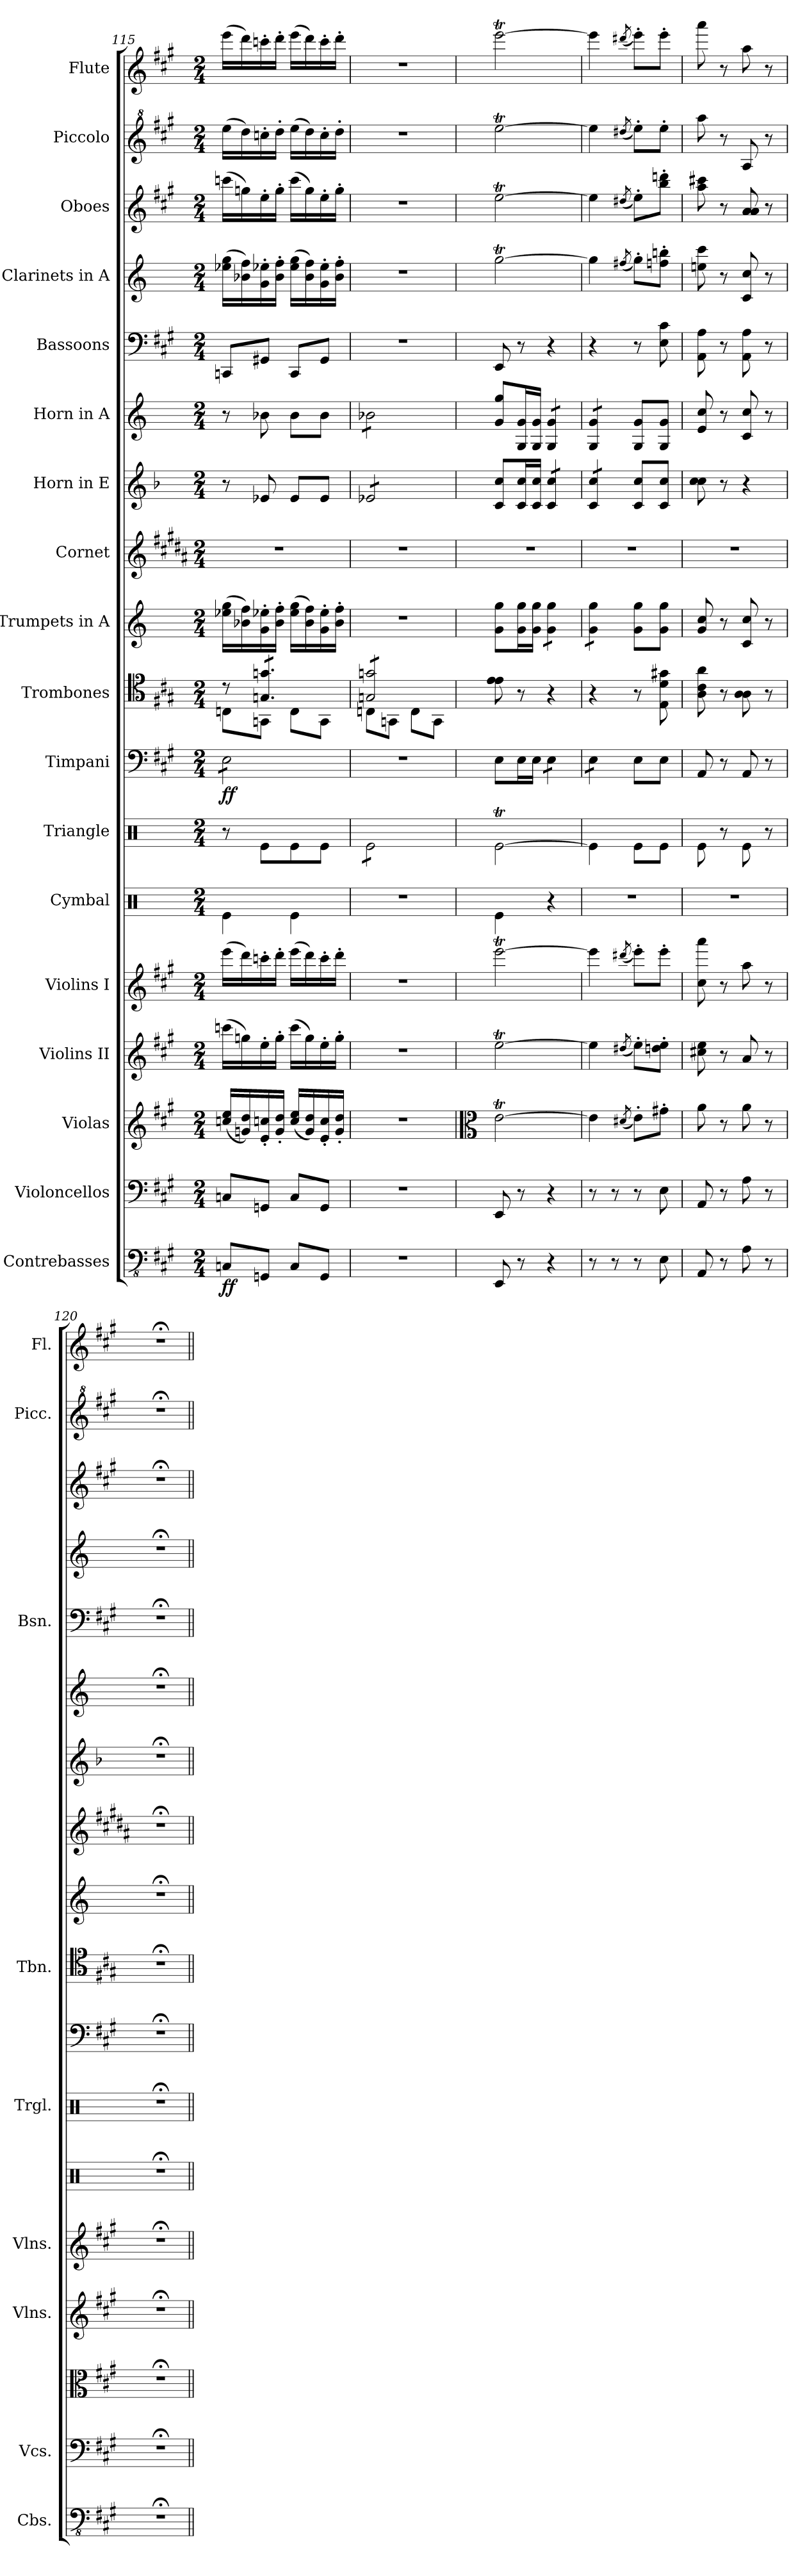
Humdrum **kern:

**kern	**dynam	**kern	**kern	**kern	**kern	**kern	**kern	**kern	**dynam	**kern	**kern	**kern	**kern	**kern	**kern	**kern	**kern	**kern	**kern
*part18	*part18	*part17	*part16	*part15	*part14	*part13	*part12	*part11	*part11	*part10	*part9	*part8	*part7	*part6	*part5	*part4	*part3	*part2	*part1
*staff18	*staff18	*staff17	*staff16	*staff15	*staff14	*staff13	*staff12	*staff11	*staff11	*staff10	*staff9	*staff8	*staff7	*staff6	*staff5	*staff4	*staff3	*staff2	*staff1
*I"Contrebasses	*	*I"Violoncellos	*I"Violas	*I"Violins II	*I"Violins I	*I"Cymbal	*I"Triangle	*I"Timpani	*	*I"Trombones	*I"Trumpets in A	*I"Cornet	*I"Horn in E	*I"Horn in A	*I"Bassoons	*I"Clarinets in A	*I"Oboes	*I"Piccolo	*I"Flute
*I'Cbs.	*	*I'Vcs.	*	*I'Vlns.	*I'Vlns.	*	*I'Trgl.	*	*	*I'Tbn.	*	*	*	*	*I'Bsn.	*	*	*I'Picc.	*I'Fl.
*clefFv4	*	*clefF4	*clefG2	*clefG2	*clefG2	*clefX	*clefX	*clefF4	*	*clefC4	*clefG2	*clefG2	*clefG2	*clefG2	*clefF4	*clefG2	*clefG2	*clefG^2	*clefG2
*	*	*	*	*	*	*	*	*	*	*	*ITrd2c3	*ITrd1c2	*ITrd5c8	*ITrd2c3	*	*ITrd2c3	*	*ITrd-7c-12	*
*k[f#c#g#]	*	*k[f#c#g#]	*k[f#c#g#]	*k[f#c#g#]	*k[f#c#g#]	*k[]	*k[]	*k[f#c#g#]	*	*k[f#c#g#]	*k[f#c#g#]	*k[f#c#g#]	*k[f#c#g#]	*k[f#c#g#]	*k[f#c#g#]	*k[f#c#g#]	*k[f#c#g#]	*k[f#c#g#]	*k[f#c#g#]
*M2/4	*	*M2/4	*M2/4	*M2/4	*M2/4	*M2/4	*M2/4	*M2/4	*	*M2/4	*M2/4	*M2/4	*M2/4	*M2/4	*M2/4	*M2/4	*M2/4	*M2/4	*M2/4
=115	=115	=115	=115	=115	=115	=115	=115	=115	=115	=115	=115	=115	=115	=115	=115	=115	=115	=115	=115
*	*	*	*	*	*	*	*	*	*	*^	*	*	*	*	*	*	*	*	*
!	!LO:DY:b	!	!	!	!	!	!	!	!LO:DY:b	!	!	!	!	!	!	!	!	!	!	!
*	*	*	*	*	*	*	*	*tremolo	*	*	*	*	*	*	*	*	*	*	*	*
8CCn/L	ff	8Cn/L	(<16ccn/ 16ee/LL	(>16cccn\LL	(>16eee\LL	4Re\	8r	8E\L	ff	8r	8Cn\L	(>16ccn\ 16ee\LL	2r	8r	8r	8CCn/L	(>16ccn\ 16ee\LL	(>16cccn\LL	(>16eeee\LL	(>16eee\LL
.	.	.	16gn/ 16dd/)	16ggn\)	16ddd\)	.	.	.	.	.	.	16gn\ 16dd\)	.	.	.	.	16gn\ 16dd\)	16ggn\)	16dddd\)	16ddd\)
*	*	*	*	*	*	*	*	*	*	*tremolo	*	*	*	*	*	*	*	*	*	*
8GGGn/J	.	8GGn/J	16e/' 16ccn/'	16ee'\	16cccn'\	.	8Re\L	8E\	.	8Gn/ 8gn/L	8GGn\J	16e\' 16ccn\'	.	8Gn/	8gn\	8GG#X/J	16e\' 16ccn\'	16ee'\	16ccccn'\	16cccn'\
.	.	.	16g/' 16dd/'JJ	16gg'\JJ	16ddd'\JJ	.	.	.	.	.	.	16g\' 16dd\'JJ	.	.	.	.	16g\' 16dd\'JJ	16gg'\JJ	16dddd'\JJ	16ddd'\JJ
8CC/L	.	8C/L	(<16cc/ 16ee/LL	(>16ccc\LL	(>16eee\LL	4Re\	8Re\	8E\	.	8Gn/ 8gn/	8C\L	(>16cc\ 16ee\LL	.	8G/L	8g\L	8CC/L	(>16cc\ 16ee\LL	(>16ccc\LL	(>16eeee\LL	(>16eee\LL
.	.	.	16g/ 16dd/)	16gg\)	16ddd\)	.	.	.	.	.	.	16g\ 16dd\)	.	.	.	.	16g\ 16dd\)	16gg\)	16dddd\)	16ddd\)
8GGG/J	.	8GG/J	16e/' 16cc/'	16ee'\	16ccc'\	.	8Re\J	8E\J	.	8Gn/ 8gn/J	8GG\J	16e\' 16cc\'	.	8G/J	8g\J	8GG#/J	16e\' 16cc\'	16ee'\	16cccc'\	16ccc'\
*	*	*	*	*	*	*	*	*Xtremolo	*	*	*	*	*	*	*	*	*	*	*	*
.	.	.	16g/' 16dd/'JJ	16gg'\JJ	16ddd'\JJ	.	.	.	.	.	.	16g\' 16dd\'JJ	.	.	.	.	16g\' 16dd\'JJ	16gg'\JJ	16dddd'\JJ	16ddd'\JJ
=116	=116	=116	=116	=116	=116	=116	=116	=116	=116	=116	=116	=116	=116	=116	=116	=116	=116	=116	=116	=116
*	*	*	*	*	*	*	*tremolo	*	*	*	*	*	*	*	*	*	*	*	*	*
*	*	*	*	*	*	*	*	*	*	*	*	*	*	*tremolo	*	*	*	*	*	*
*	*	*	*	*	*	*	*	*	*	*	*	*	*	*	*tremolo	*	*	*	*	*
2r	.	2r	2r	2r	2r	2r	8Re\L	2r	.	8Gn/ 8gn/L	8Cn\L	2r	2r	8Gn/L	8gn\L	2r	2r	2r	2r	2r
.	.	.	.	.	.	.	8Re\	.	.	8Gn/ 8gn/	8GGn\J	.	.	8Gn/	8gn\	.	.	.	.	.
.	.	.	.	.	.	.	8Re\	.	.	8Gn/ 8gn/	8C\L	.	.	8Gn/	8gn\	.	.	.	.	.
.	.	.	.	.	.	.	8Re\J	.	.	8Gn/ 8gn/J	8GG\J	.	.	8Gn/J	8gn\J	.	.	.	.	.
*	*	*	*	*	*	*	*	*	*	*	*	*	*	*	*Xtremolo	*	*	*	*	*
*	*	*	*	*	*	*	*	*	*	*	*	*	*	*Xtremolo	*	*	*	*	*	*
*	*	*	*	*	*	*	*	*	*	*Xtremolo	*	*	*	*	*	*	*	*	*	*
*	*	*	*	*	*	*	*Xtremolo	*	*	*	*	*	*	*	*	*	*	*	*	*
*	*	*	*	*	*	*	*	*	*	*v	*v	*	*	*	*	*	*	*	*	*
=117	=117	=117	=117	=117	=117	=117	=117	=117	=117	=117	=117	=117	=117	=117	=117	=117	=117	=117	=117
*	*	*	*clefC3	*	*	*	*	*	*	*	*	*	*	*	*	*	*	*	*
8EEE/	.	8EE/	[2eT\	[2eeT\	[2eeeT\	4Re\	[2Ret\	8E\L	.	8e\ 8e\	8e\ 8ee\L	2r	8E/ 8e/L	8e/ 8ee/L	8EE/	[2eeT\	[2eeT\	[2eeeeT\	[2eeeT\
8r	.	8r	.	.	.	.	.	16E\L	.	8r	16e\ 16ee\L	.	16E/ 16e/L	16E/ 16e/L	8r	.	.	.	.
.	.	.	.	.	.	.	.	16E\JJ	.	.	16e\ 16ee\JJ	.	16E/ 16e/JJ	16E/ 16e/JJ	.	.	.	.	.
*	*	*	*	*	*	*	*	*tremolo	*	*	*	*	*	*	*	*	*	*	*
*	*	*	*	*	*	*	*	*	*	*	*tremolo	*	*	*	*	*	*	*	*
*	*	*	*	*	*	*	*	*	*	*	*	*	*tremolo	*	*	*	*	*	*
*	*	*	*	*	*	*	*	*	*	*	*	*	*	*tremolo	*	*	*	*	*
4r	.	4r	.	.	.	4r	.	8E\L	.	4r	8e\ 8ee\L	.	8E/ 8e/L	8E/ 8e/L	4r	.	.	.	.
.	.	.	.	.	.	.	.	8E\J	.	.	8e\ 8ee\J	.	8E/ 8e/J	8E/ 8e/J	.	.	.	.	.
!!LO:PB:g=z
=118	=118	=118	=118	=118	=118	=118	=118	=118	=118	=118	=118	=118	=118	=118	=118	=118	=118	=118	=118
8r	.	8r	4e\]	4ee\]	4eee\]	2r	4Re\]	8E\L	.	4r	8e\ 8ee\L	2r	8E/ 8e/L	8E/ 8e/L	4r	4ee\]	4ee\]	4eeee\]	4eee\]
8r	.	8r	.	.	.	.	.	8E\J	.	.	8e\ 8ee\J	.	8E/ 8e/J	8E/ 8e/J	.	.	.	.	.
*	*	*	*	*	*	*	*	*	*	*	*	*	*	*Xtremolo	*	*	*	*	*
*	*	*	*	*	*	*	*	*	*	*	*	*	*Xtremolo	*	*	*	*	*	*
*	*	*	*	*	*	*	*	*	*	*	*Xtremolo	*	*	*	*	*	*	*	*
*	*	*	*	*	*	*	*	*Xtremolo	*	*	*	*	*	*	*	*	*	*	*
.	.	.	(<8qd#X/	(<8qdd#X/	(<8qddd#X/	.	.	.	.	.	.	.	.	.	.	(<8qdd#X/	(<8qdd#X/	(<8qdddd#X/	(<8qddd#X/
8r	.	8r	8e'\L)	8ee'\L)	8eee'\L)	.	8Re\L	8E\L	.	8r	8e\ 8ee\L	.	8E/ 8e/L	8E/ 8e/L	8r	8ee'\L)	8ee'\L)	8eeee'\L)	8eee'\L)
8EE\	.	8E\	8g#X'\J	8ddn\' 8ee\'J	8eee'\J	.	8Re\J	8E\J	.	8E\ 8d\ 8g#X\	8e\ 8ee\J	.	8E/ 8e/J	8E/ 8e/J	8E\ 8c#\	8ddn\' 8gg#X\'J	8bb\' 8dddn\'J	8eeee'\J	8eee'\J
=119	=119	=119	=119	=119	=119	=119	=119	=119	=119	=119	=119	=119	=119	=119	=119	=119	=119	=119	=119
8AAA/	.	8AA/	8a\	8cc#X\ 8ee\	8cc#\ 8aaa\	2r	8Re\	8AA/	.	8A\ 8c#\ 8a\	8e/ 8a/	2r	8e\ 8e\	8c#/ 8a/	8AA\ 8A\	8cc#X\ 8aa\	8aa\ 8ccc#X\	8aaaa\	8aaa\
8r	.	8r	8r	8r	8r	.	8r	8r	.	8r	8r	.	8r	8r	8r	8r	8r	8r	8r
8AA\	.	8A\	8a\	8a/	8aa\	.	8Re\	8AA/	.	8A\ 8A\	8A/ 8a/	.	4r	8A/ 8a/	8AA\ 8A\	8A/ 8a/	8a/ 8a/	8aa/	8aa\
8r	.	8r	8r	8r	8r	.	8r	8r	.	8r	8r	.	.	8r	8r	8r	8r	8r	8r
=120	=120	=120	=120	=120	=120	=120	=120	=120	=120	=120	=120	=120	=120	=120	=120	=120	=120	=120	=120
2r;<	.	2r;<	2r;<	2r;<	2r;<	2r;<	2r;<	2r;<	.	2r;<	2r;<	2r;<	2r;<	2r;<	2r;<	2r;<	2r;<	2r;<	2r;<
=||	=||	=||	=||	=||	=||	=||	=||	=||	=||	=||	=||	=||	=||	=||	=||	=||	=||	=||	=||
*-	*-	*-	*-	*-	*-	*-	*-	*-	*-	*-	*-	*-	*-	*-	*-	*-	*-	*-	*-
